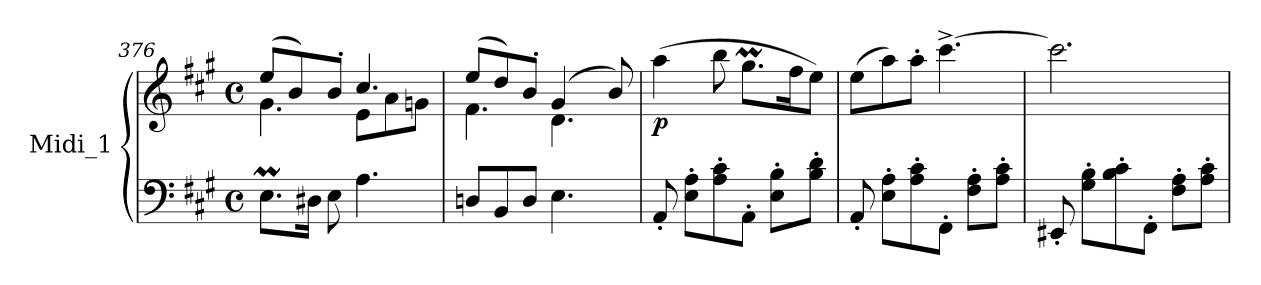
**kern	**kern	**dynam
*part1	*part1	*part1
*staff2	*staff1	*staff1/2
*I"Midi_1	*	*
*clefF4	*clefG2	*
*k[f#c#g#]	*k[f#c#g#]	*
*A:	*A:	*
*M4/4	*M4/4	*
*met(c)	*met(c)	*
=376	=376	=376
*^	*^	*
8.EM\L	2ryy	(>8ee/L	4.g#\	.
.	.	8b/)	.	.
16D#X\Jk	.	.	.	.
8E\	.	8b'/J	.	.
4.A\	.	4.cc#/	8e\L	.
.	4ryy	.	8a\	.
.	.	.	8gn\J	.
=377	=377	=377	=377	=377
8Dni/L	2ryy	(8ee/L	4.f#\	.
8BB/	.	8dd/)	.	.
8D/J	.	8b'/J	.	.
4.E\	.	(4g#i/	4.d\	.
.	4ryy	.	.	.
.	.	8b/)	.	.
=378	=378	=378	=378	=378
!	!	!	!	!LO:DY:b
8AA'/	2ryy	(>4aa\	2ryy	p
8E\' 8A\'L	.	.	.	.
8A\' 8c#\'	.	8bb\	.	.
8AA'\J	.	8.gg#m\L	.	.
8E\' 8B\'L	4ryy	.	4ryy	.
.	.	16ff#\K	.	.
8B\' 8d\'J	.	8ee\J)	.	.
!!LO:PB:g=z	!!
=379	=379	=379	=379	=379
8AA'/	2ryy	(>8ee\L	2ryy	.
8E\' 8A\'L	.	8aa\)	.	.
8A\' 8c#\'	.	8aa'\J	.	.
8FF#'\J	.	[4.ccc#^\	.	.
8F#\' 8A\'L	4ryy	.	4ryy	.
8A\' 8c#\'J	.	.	.	.
*v	*v	*	*	*
*	*v	*v	*
!!LO:LB:g=z
=380	=380	=380
*	*MM85	*
8EE#X'/	2.ccc#\]	.
8G#\' 8B\'L	.	.
8B\' 8c#\'	.	.
8FF#'\J	.	.
8F#\' 8A\'L	.	.
8A\' 8c#\'J	.	.
=	=	=
*-	*-	*-
